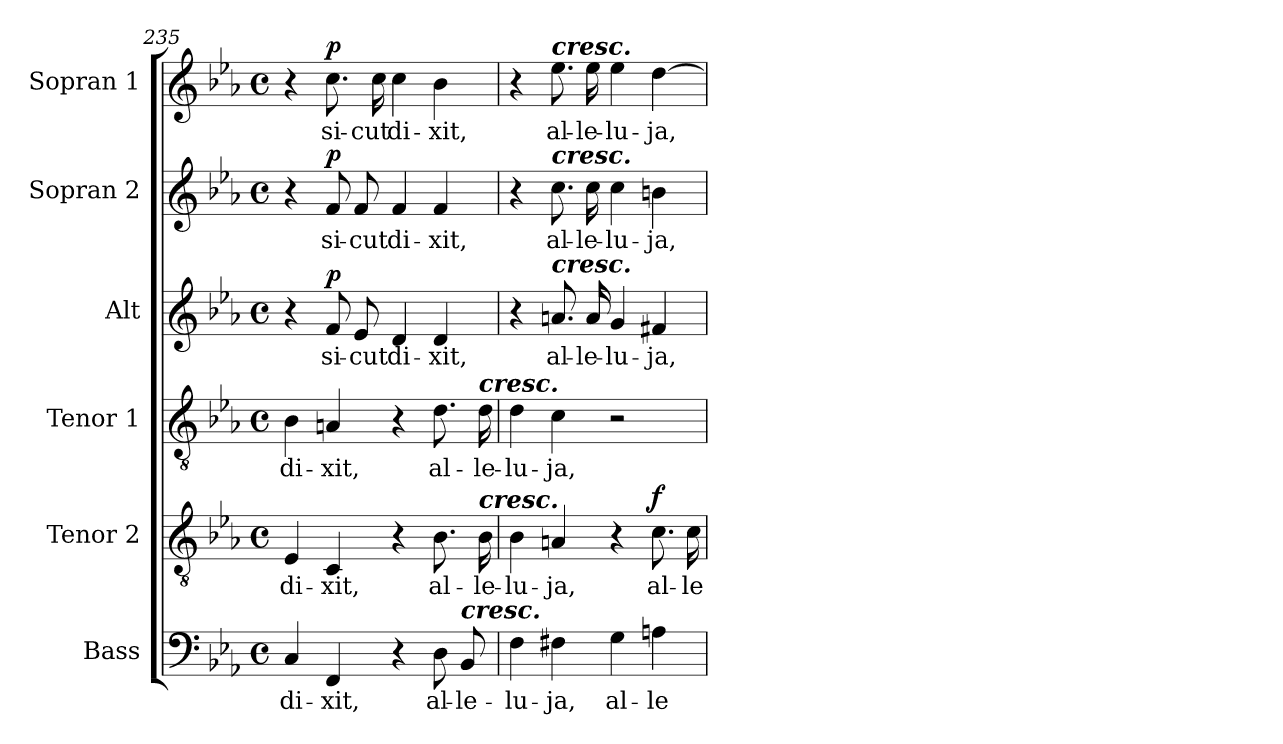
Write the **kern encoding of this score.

**kern	**text	**kern	**text	**dynam	**kern	**text	**kern	**text	**dynam	**kern	**text	**dynam	**kern	**text	**dynam
*part6	*part6	*part5	*part5	*part5	*part4	*part4	*part3	*part3	*part3	*part2	*part2	*part2	*part1	*part1	*part1
*staff6	*staff6	*staff5	*staff5	*staff5	*staff4	*staff4	*staff3	*staff3	*staff3	*staff2	*staff2	*staff2	*staff1	*staff1	*staff1
*I"Bass	*	*I"Tenor 2	*	*	*I"Tenor 1	*	*I"Alt	*	*	*I"Sopran 2	*	*	*I"Sopran 1	*	*
*I'B.	*	*I'T. 2	*	*	*I'T. 1	*	*I'A.	*	*	*I'S. 2	*	*	*I'S. 1	*	*
*clefF4	*	*clefGv2	*	*	*clefGv2	*	*clefG2	*	*	*clefG2	*	*	*clefG2	*	*
*k[b-e-a-]	*	*k[b-e-a-]	*	*	*k[b-e-a-]	*	*k[b-e-a-]	*	*	*k[b-e-a-]	*	*	*k[b-e-a-]	*	*
*E-:	*	*E-:	*	*	*E-:	*	*E-:	*	*	*E-:	*	*	*E-:	*	*
*M4/4	*	*M4/4	*	*	*M4/4	*	*M4/4	*	*	*M4/4	*	*	*M4/4	*	*
*met(c)	*	*met(c)	*	*	*met(c)	*	*met(c)	*	*	*met(c)	*	*	*met(c)	*	*
=235	=235	=235	=235	=235	=235	=235	=235	=235	=235	=235	=235	=235	=235	=235	=235
!	!LO:LY:b	!	!LO:LY:b	!	!	!LO:LY:b	!	!	!	!	!	!	!	!	!
4C/	di-	4E-/	di-	.	4B-\	di-	4r	.	.	4r	.	.	4r	.	.
!	!LO:LY:b	!	!LO:LY:b	!	!	!LO:LY:b	!	!LO:LY:b	!LO:DY:a	!	!LO:LY:b	!LO:DY:a	!	!LO:LY:b	!LO:DY:a
4FF/	-xit,	4C/	-xit,	.	4An/	-xit,	8f/	si-	p	8f/	si-	p	8.cc\	si-	p
!	!	!	!	!	!	!	!	!LO:LY:b	!	!	!LO:LY:b	!	!	!	!
.	.	.	.	.	.	.	8e-/	-cut	.	8f/	-cut	.	.	.	.
!	!	!	!	!	!	!	!	!	!	!	!	!	!	!LO:LY:b	!
.	.	.	.	.	.	.	.	.	.	.	.	.	16cc\	-cut	.
!	!	!	!	!	!	!	!	!LO:LY:b	!	!	!LO:LY:b	!	!	!LO:LY:b	!
4r	.	4r	.	.	4r	.	4d/	di-	.	4f/	di-	.	4cc\	di-	.
!	!LO:LY:b	!	!LO:LY:b	!	!	!LO:LY:b	!	!LO:LY:b	!	!	!LO:LY:b	!	!	!LO:LY:b	!
8D\	al-	8.B-\	al-	.	8.d\	al-	4d/	-xit,	.	4f/	-xit,	.	4b-\	-xit,	.
!LO:TX:a:Bi:t=cresc.	!	!	!	!	!	!	!	!	!	!	!	!	!	!	!
!	!LO:LY:b	!	!	!	!	!	!	!	!	!	!	!	!	!	!
8BB-/	-le-	.	.	.	.	.	.	.	.	.	.	.	.	.	.
!	!	!	!	!	!LO:TX:a:Bi:t=cresc.	!	!	!	!	!	!	!	!	!	!
!	!	!LO:TX:a:Bi:t=cresc.	!	!	!	!	!	!	!	!	!	!	!	!	!
!	!	!	!LO:LY:b	!	!	!LO:LY:b	!	!	!	!	!	!	!	!	!
.	.	16B-\	-le-	.	16d\	-le-	.	.	.	.	.	.	.	.	.
=236	=236	=236	=236	=236	=236	=236	=236	=236	=236	=236	=236	=236	=236	=236	=236
!	!LO:LY:b	!	!LO:LY:b	!	!	!LO:LY:b	!	!	!	!	!	!	!	!	!
4F\	-lu-	4B-\	-lu-	.	4d\	-lu-	4r	.	.	4r	.	.	4r	.	.
!	!	!	!	!	!	!	!	!	!	!	!	!	!LO:TX:a:Bi:t=cresc.	!	!
!	!	!	!	!	!	!	!	!	!	!LO:TX:a:Bi:t=cresc.	!	!	!	!	!
!	!	!	!	!	!	!	!LO:TX:a:Bi:t=cresc.	!	!	!	!	!	!	!	!
!	!LO:LY:b	!	!LO:LY:b	!	!	!LO:LY:b	!	!LO:LY:b	!	!	!LO:LY:b	!	!	!LO:LY:b	!
4F#X\	-ja,	4An/	-ja,	.	4c\	-ja,	8.an/	al-	.	8.cc\	al-	.	8.ee-\	al-	.
!	!	!	!	!	!	!	!	!LO:LY:b	!	!	!LO:LY:b	!	!	!LO:LY:b	!
.	.	.	.	.	.	.	16a/	-le-	.	16cc\	-le-	.	16ee-\	-le-	.
!	!LO:LY:b	!	!	!	!	!	!	!LO:LY:b	!	!	!LO:LY:b	!	!	!LO:LY:b	!
4G\	al-	4r	.	.	2r	.	4g/	-lu-	.	4cc\	-lu-	.	4ee-\	-lu-	.
!	!LO:LY:b	!	!LO:LY:b	!LO:DY:a	!	!	!	!LO:LY:b	!	!	!LO:LY:b	!	!	!LO:LY:b	!
4An\	-le-	8.c\	al-	f	.	.	4f#X/	-ja,	.	4bn\	-ja,	.	[4dd\	-ja,	.
!	!	!	!LO:LY:b	!	!	!	!	!	!	!	!	!	!	!	!
.	.	16c\	-le-	.	.	.	.	.	.	.	.	.	.	.	.
=	=	=	=	=	=	=	=	=	=	=	=	=	=	=	=
*-	*-	*-	*-	*-	*-	*-	*-	*-	*-	*-	*-	*-	*-	*-	*-
